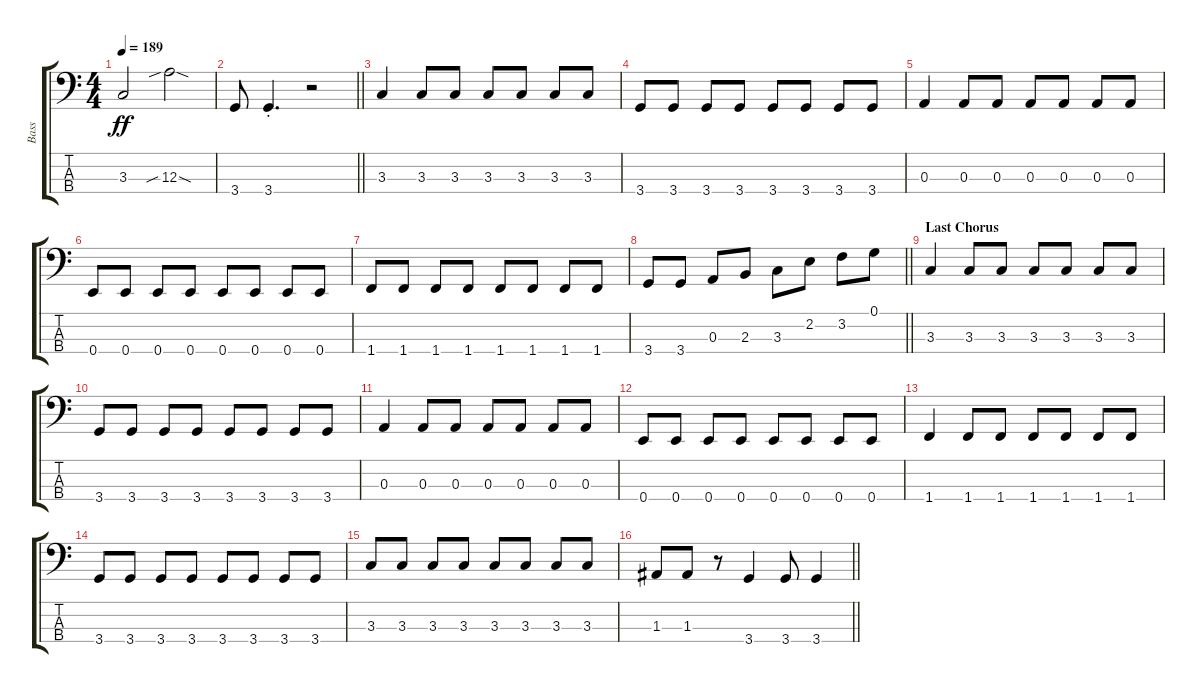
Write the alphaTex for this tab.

\track ("Bass" "Bass") {instrument electricbassfinger}
\staff {score tabs}
\tuning (G2 D2 A1 E1) {hide}
\ts (4 4)
\tempo 189
\clef f4
\ks c
3.3.2{dy ff} 12.3{sib sod}.2 |
\barLineRight lightlight
3.4.8 3.4{st}.4{d} r.2 |
\section ("" "")
3.3.4 3.3.8 3.3.8 3.3.8 3.3.8 3.3.8 3.3.8 |
3.4.8 3.4.8 3.4.8 3.4.8 3.4.8 3.4.8 3.4.8 3.4.8 |
0.3.4 0.3.8 0.3.8 0.3.8 0.3.8 0.3.8 0.3.8 |
0.4.8 0.4.8 0.4.8 0.4.8 0.4.8 0.4.8 0.4.8 0.4.8 |
1.4.8 1.4.8 1.4.8 1.4.8 1.4.8 1.4.8 1.4.8 1.4.8 |
\barLineRight lightlight
3.4.8 3.4.8 0.3.8 2.3.8 3.3.8 2.2.8 3.2.8 0.1.8 |
\section ("" "Last Chorus")
3.3.4 3.3.8 3.3.8 3.3.8 3.3.8 3.3.8 3.3.8 |
3.4.8 3.4.8 3.4.8 3.4.8 3.4.8 3.4.8 3.4.8 3.4.8 |
0.3.4 0.3.8 0.3.8 0.3.8 0.3.8 0.3.8 0.3.8 |
0.4.8 0.4.8 0.4.8 0.4.8 0.4.8 0.4.8 0.4.8 0.4.8 |
1.4.4 1.4.8 1.4.8 1.4.8 1.4.8 1.4.8 1.4.8 |
3.4.8 3.4.8 3.4.8 3.4.8 3.4.8 3.4.8 3.4.8 3.4.8 |
3.3.8 3.3.8 3.3.8 3.3.8 3.3.8 3.3.8 3.3.8 3.3.8 |
\barLineRight lightlight
1.3.8 1.3.8 r.8 3.4.4 3.4.8 3.4.4
